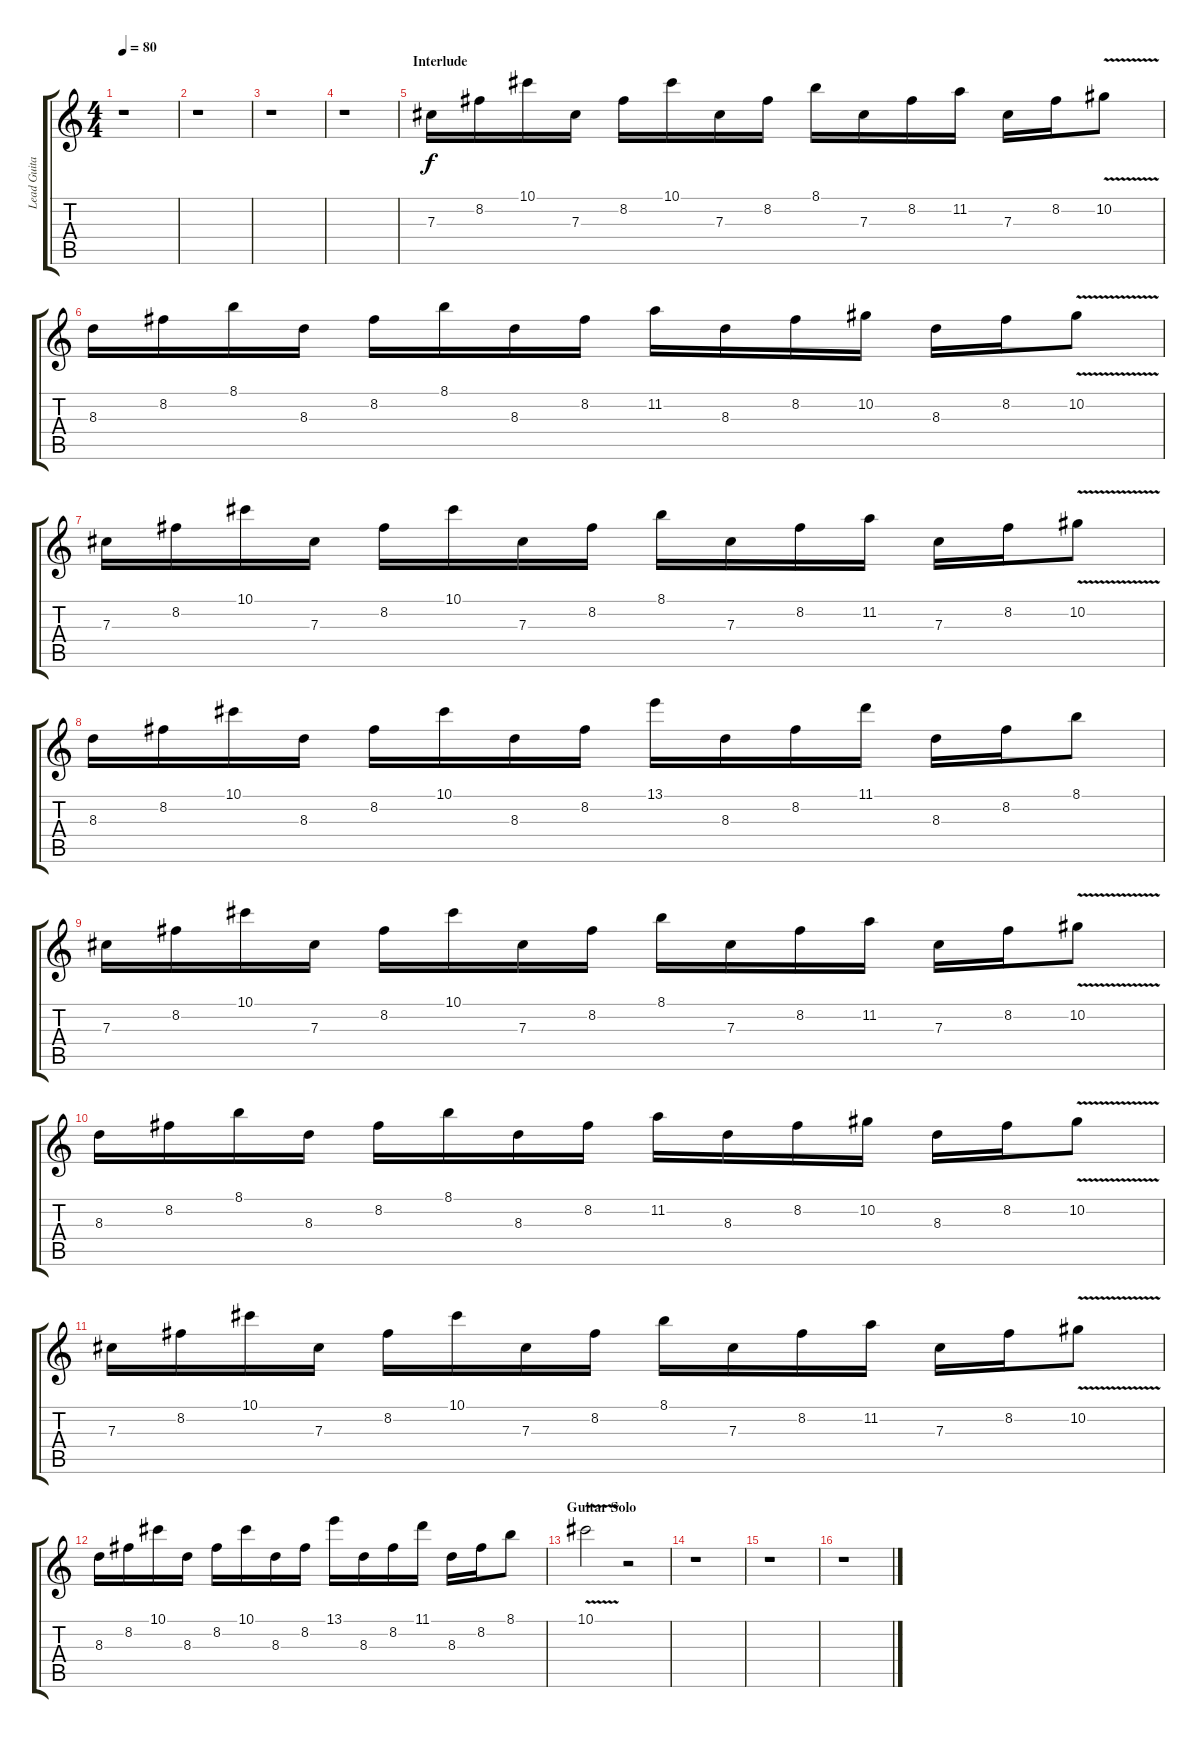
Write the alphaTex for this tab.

\track ("Lead Guitar" "Lead Guita") {instrument distortionguitar}
\staff {score tabs}
\tuning (Eb4 Bb3 Gb3 Db3 Ab2 Eb2) {hide}
\ts (4 4)
\tempo 80
\clef g2
\ks c
r.1{dy f} |
r.1 |
r.1 |
r.1 |
\section ("" "Interlude")
7.3.16 8.2.16 10.1.16 7.3.16 8.2.16 10.1.16 7.3.16 8.2.16 8.1.16 7.3.16 8.2.16 11.2.16 7.3.16 8.2.16 10.2{v}.8 |
8.3.16 8.2.16 8.1.16 8.3.16 8.2.16 8.1.16 8.3.16 8.2.16 11.2.16 8.3.16 8.2.16 10.2.16 8.3.16 8.2.16 10.2{v}.8 |
7.3.16 8.2.16 10.1.16 7.3.16 8.2.16 10.1.16 7.3.16 8.2.16 8.1.16 7.3.16 8.2.16 11.2.16 7.3.16 8.2.16 10.2{v}.8 |
8.3.16 8.2.16 10.1.16 8.3.16 8.2.16 10.1.16 8.3.16 8.2.16 13.1.16 8.3.16 8.2.16 11.1.16 8.3.16 8.2.16 8.1.8 |
7.3.16 8.2.16 10.1.16 7.3.16 8.2.16 10.1.16 7.3.16 8.2.16 8.1.16 7.3.16 8.2.16 11.2.16 7.3.16 8.2.16 10.2{v}.8 |
8.3.16 8.2.16 8.1.16 8.3.16 8.2.16 8.1.16 8.3.16 8.2.16 11.2.16 8.3.16 8.2.16 10.2.16 8.3.16 8.2.16 10.2{v}.8 |
7.3.16 8.2.16 10.1.16 7.3.16 8.2.16 10.1.16 7.3.16 8.2.16 8.1.16 7.3.16 8.2.16 11.2.16 7.3.16 8.2.16 10.2{v}.8 |
8.3.16 8.2.16 10.1.16 8.3.16 8.2.16 10.1.16 8.3.16 8.2.16 13.1.16 8.3.16 8.2.16 11.1.16 8.3.16 8.2.16 8.1.8 |
\section ("" "Guitar Solo")
10.1{v}.2 r.2 |
r.1 |
r.1 |
r.1
